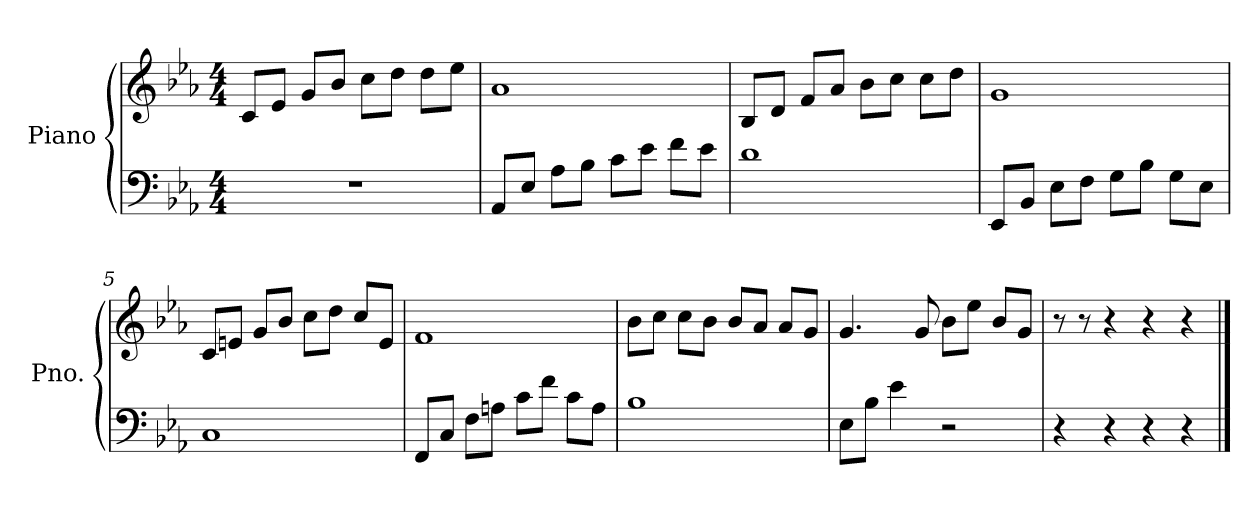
**kern	**kern
*part1	*part1
*staff2	*staff1
*I"Piano	*
*I'Pno.	*
*stria5	*stria5
*clefF4	*clefG2
*k[b-e-a-]	*k[b-e-a-]
*M4/4	*M4/4
*MM80	*MM80
=1	=1
1r	8cL
.	8e-J
.	8gL
.	8b-J
.	8ccL
.	8ddJ
.	8ddL
.	8ee-J
=2	=2
8AA-L	1a-
8E-J	.
8A-L	.
8B-J	.
8cL	.
8e-J	.
8fL	.
8e-J	.
=3	=3
1d	8B-L
.	8dJ
.	8fL
.	8a-J
.	8b-L
.	8ccJ
.	8ccL
.	8ddJ
=4	=4
8EE-L	1g
8BB-J	.
8E-L	.
8FJ	.
8GL	.
8B-J	.
8GL	.
8E-J	.
=5	=5
1C	8cL
.	8enJ
.	8gL
.	8b-J
.	8ccL
.	8ddJ
.	8ccL
.	8eJ
=6	=6
8FFL	1f
8CJ	.
8FL	.
8AnJ	.
8cL	.
8fJ	.
8cL	.
8AJ	.
=7	=7
1B-	8b-L
.	8ccJ
.	8ccL
.	8b-J
.	8b-L
.	8a-J
.	8a-L
.	8gJ
=8	=8
8E-L	4.g
8B-J	.
4e-	.
.	8g
2r	8b-L
.	8ee-J
.	8b-L
.	8gJ
=9	=9
4r	8r
.	8r
4r	4r
4r	4r
4r	4r
==	==
*-	*-
